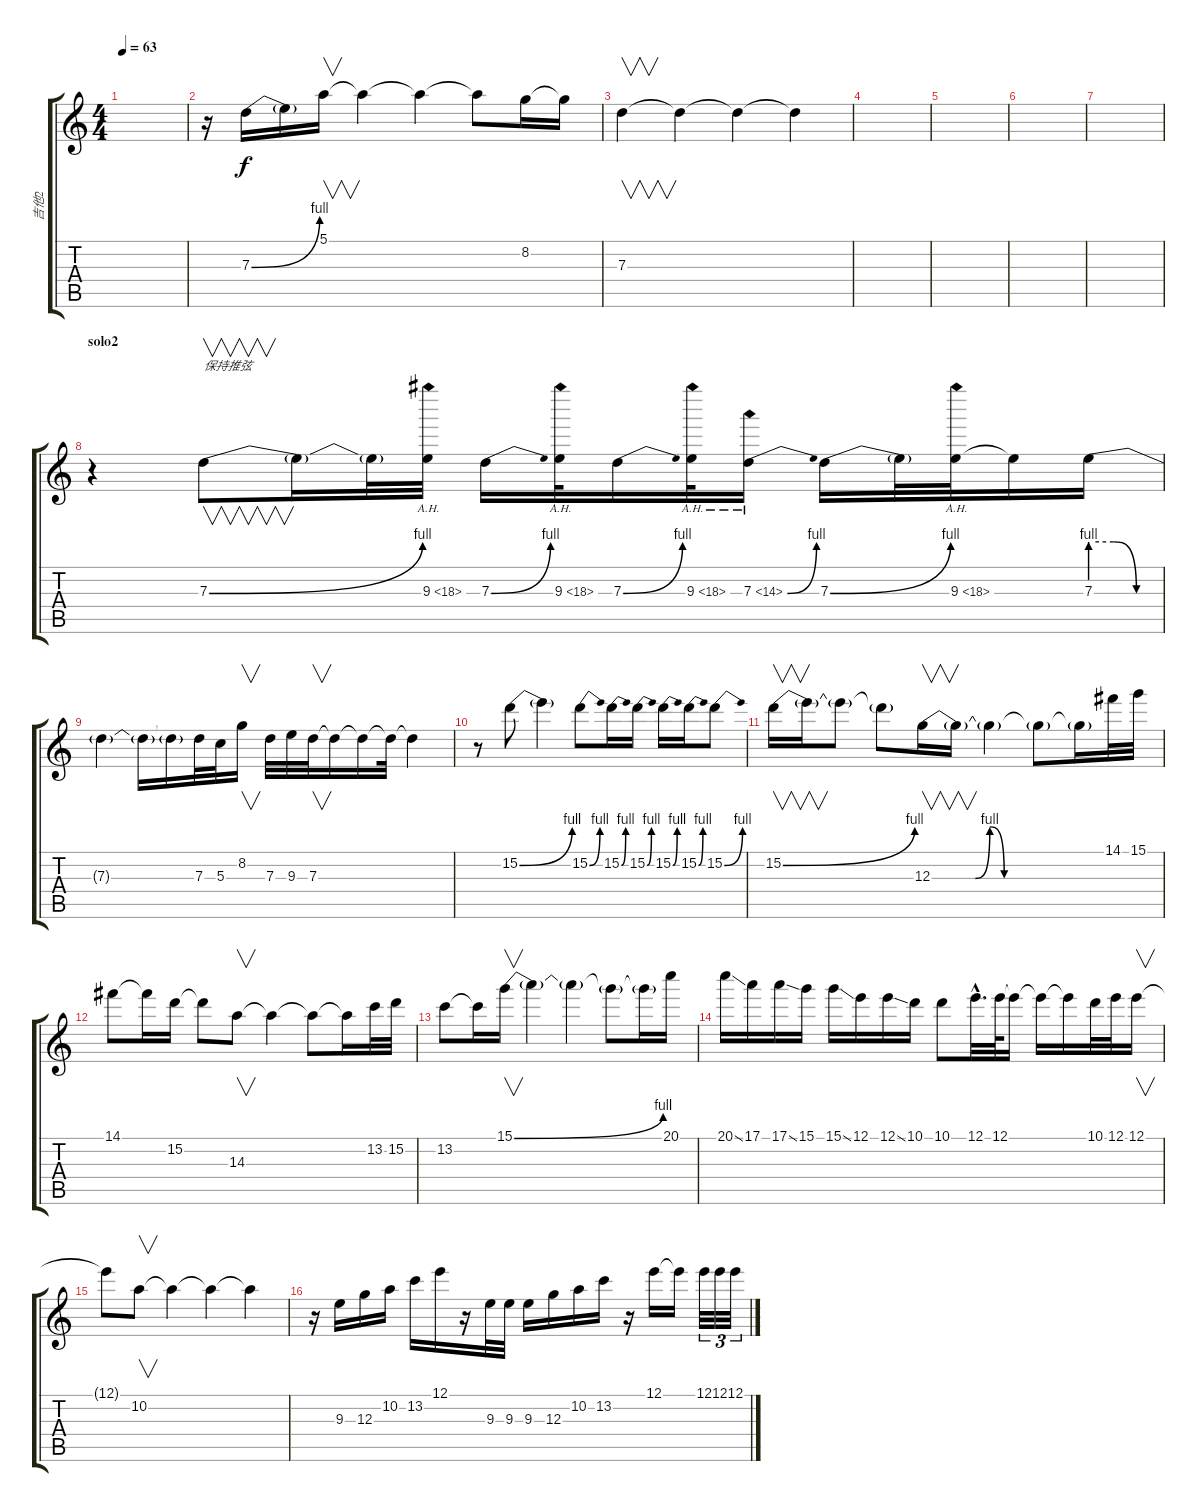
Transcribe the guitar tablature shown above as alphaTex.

\track ("吉他2" "吉他2") {instrument distortionguitar}
\staff {score tabs}
\tuning (E4 B3 G3 D3 A2 E2) {hide}
\ts (4 4)
\tempo 63
\clef g2
\ks c
|
r.16 7.3{be (bend 0 0 60 4)}.16 7.3{t}.16 5.1.16{v} 5.1{t}.4 5.1{t}.4 5.1{t}.8 8.2.16 8.2{t}.16 |
7.3.4{v} 7.3{t}.4 7.3{t}.4 7.3{t}.4 |
|
|
|
|
\section ("" "solo2")
r.4 7.3{be (bend 0 0 60 4)}.8{v txt "保持推弦"} 7.3{t}.16 7.3{t}.32 9.3{ah 9}.32 7.3{be (bend 0 0 60 4)}.16 9.3{ah 9}.32 7.3{be (bend 0 0 60 4)}.16 9.3{ah 9}.32 7.3{be (bend 0 0 60 4) ah 7}.16 7.3{be (bend 0 0 60 4)}.16 7.3{t}.32 9.3{ah 9}.32 9.3{t}.16 7.3{be (custom 0 4 20 4 40 0 60 0)}.16 |
7.3{t}.4 7.3{t}.16 7.3{t}.16 7.3.32 5.3.32 8.2.16{v} 7.3.32 9.3.32 7.3.32{v} 7.3{t}.16 7.3{t}.16 7.3{t}.32 7.3{t}.4 |
r.8 15.2{be (bend 0 0 60 4)}.8 15.2{t}.4 15.2{be (bend 0 0 60 4)}.8 15.2{be (bend 0 0 60 4)}.16 15.2{be (bend 0 0 60 4)}.16 15.2{be (bend 0 0 60 4)}.16 15.2{be (bend 0 0 60 4)}.16 15.2{be (bend 0 0 60 4)}.8 |
15.2{be (bend 0 0 60 4)}.16{v} 15.2{t}.16{v} 15.2{t}.8 15.2{t}.8 12.3{be (custom 0 0 15 0 20 4 25 0 60 0)}.16{v} 12.3{t}.16{v} 12.3{t}.4 12.3{t}.8 12.3{t}.16 14.1.32 15.1.32 |
14.1.8 14.1{t}.16 15.2.16 15.2{t}.8 14.3.8{v} 14.3{t}.4 14.3{t}.8 14.3{t}.16 13.2.32 15.2.32 |
13.2.8 13.2{t}.16 15.1{be (bend 0 0 60 4)}.16{v} 15.1{t}.4 15.1{t}.4 15.1{t}.8 15.1{t}.16 20.1.16 |
20.1{ss}.16 17.1.16 17.1{ss}.16 15.1.16 15.1{ss}.16 12.1.16 12.1{ss}.16 10.1.16 10.1.8 12.1{hac}.32{d} 12.1.64 12.1{t}.16 12.1{t}.16 12.1{t}.16 10.1.32 12.1.32 12.1.16{v} |
12.1{t}.8 10.2.8{v} 10.2{t}.4 10.2{t}.4 10.2{t}.4 |
r.16 9.3.16 12.3.16 10.2.16 13.2.16 12.1.16 r.16 9.3.32 9.3.32 9.3.16 12.3.16 10.2.16 13.2.16 r.16 12.1.16 12.1{t}.16 12.1.32{tu (3 2)} 12.1.32{tu (3 2)} 12.1.32{tu (3 2)}
